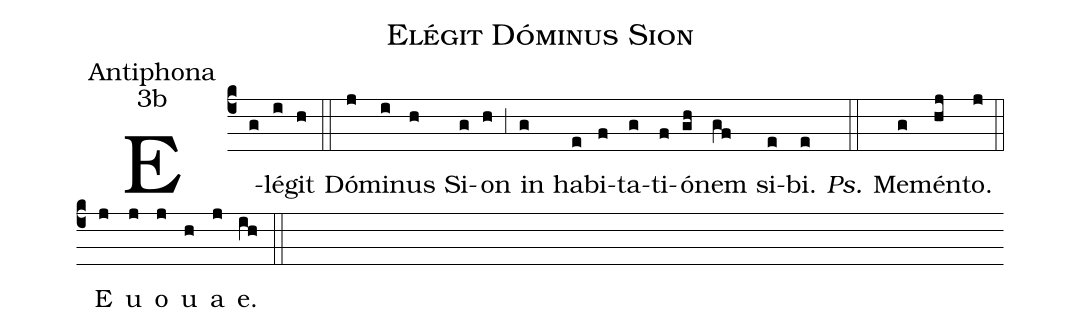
name:Elégit Dóminus Sion;
office-part:Antiphona;
mode:3b;
%%
(c4) E(g)lé(i)git(h) (::) Dó(j)mi(i)nus(h) Si(g)on(h) (;3) in(g) ha(e)bi(f)ta(g)ti(f)ó(gh)nem(gf) si(e)bi.(e) (::)
<i>Ps.</i> M{e}(g)mén(hj)to.(j) (::)
<eu> E(j) u(j) o(j) u(h) a(j) e.(ih) </eu>(::)
